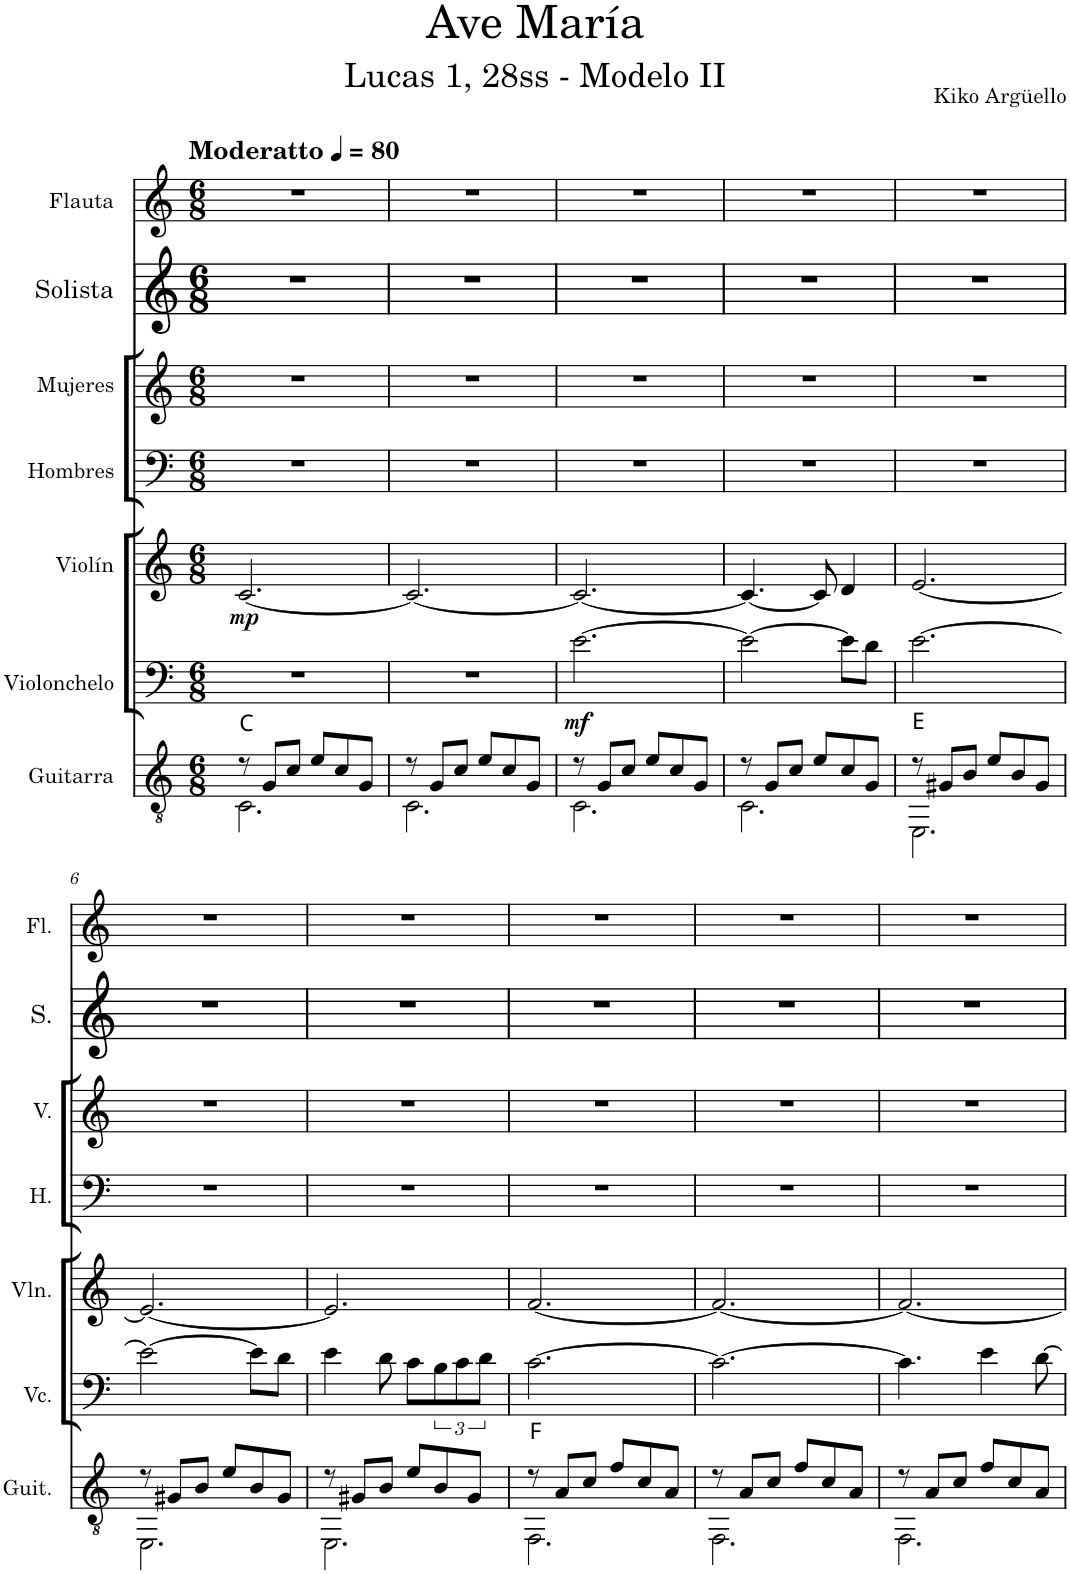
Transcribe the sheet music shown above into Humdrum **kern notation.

**kern	**harte	**kern	**dynam	**kern	**dynam	**kern	**kern	**kern	**kern
*part7	*part7	*part6	*part6	*part5	*part5	*part4	*part3	*part2	*part1
*staff7	*	*staff6	*staff6	*staff5	*staff5	*staff4	*staff3	*staff2	*staff1
*I"Guitarra	*	*I"Violonchelo	*	*I"Violín	*	*I"Hombres	*I"Mujeres	*I"Solista	*I"Flauta
*I'Guit.	*	*I'Vc.	*	*I'Vln.	*	*I'H.	*	*I'S.	*I'Fl.
*	*	*	*	*	*	*	*	*stria5	*
*clefGv2	*	*clefF4	*	*clefG2	*	*clefF4	*clefG2	*clefG2	*clefG2
*k[]	*	*k[]	*	*k[]	*	*k[]	*k[]	*k[]	*k[]
*M6/8	*	*M6/8	*	*M6/8	*	*M6/8	*M6/8	*M6/8	*M6/8
*MM80	*	*MM80	*	*MM80	*	*MM80	*MM80	*MM80	*MM80
=1	=1	=1	=1	=1	=1	=1	=1	=1	=1
*^	*	*	*	*	*	*	*	*	*
!	!	!	!	!	!	!	!	!	!	!LO:TX:a:B:t=Moderatto
!	!	!	!	!	!	!LO:DY:b	!	!	!	!
8r	2.C\	C:maj	2.r	.	[2.c/	mp	2.r	2.r	2.r	2.r
8G/L	.	.	.	.	.	.	.	.	.	.
8c/J	.	.	.	.	.	.	.	.	.	.
8e/L	.	.	.	.	.	.	.	.	.	.
8c/	.	.	.	.	.	.	.	.	.	.
8G/J	.	.	.	.	.	.	.	.	.	.
=2	=2	=2	=2	=2	=2	=2	=2	=2	=2	=2
8r	2.C\	.	2.r	.	2.c/_	.	2.r	2.r	2.r	2.r
8G/L	.	.	.	.	.	.	.	.	.	.
8c/J	.	.	.	.	.	.	.	.	.	.
8e/L	.	.	.	.	.	.	.	.	.	.
8c/	.	.	.	.	.	.	.	.	.	.
8G/J	.	.	.	.	.	.	.	.	.	.
=3	=3	=3	=3	=3	=3	=3	=3	=3	=3	=3
!	!	!	!	!LO:DY:b	!	!	!	!	!	!
8r	2.C\	.	[2.e\	mf	2.c/_	.	2.r	2.r	2.r	2.r
8G/L	.	.	.	.	.	.	.	.	.	.
8c/J	.	.	.	.	.	.	.	.	.	.
8e/L	.	.	.	.	.	.	.	.	.	.
8c/	.	.	.	.	.	.	.	.	.	.
8G/J	.	.	.	.	.	.	.	.	.	.
=4	=4	=4	=4	=4	=4	=4	=4	=4	=4	=4
8r	2.C\	.	2e\_	.	4.c/_	.	2.r	2.r	2.r	2.r
8G/L	.	.	.	.	.	.	.	.	.	.
8c/J	.	.	.	.	.	.	.	.	.	.
8e/L	.	.	.	.	8c/]	.	.	.	.	.
8c/	.	.	8e\L]	.	4d/	.	.	.	.	.
8G/J	.	.	8d\J	.	.	.	.	.	.	.
=5	=5	=5	=5	=5	=5	=5	=5	=5	=5	=5
8r	2.EE\	E:maj	[2.e\	.	[2.e/	.	2.r	2.r	2.r	2.r
8G#X/L	.	.	.	.	.	.	.	.	.	.
8B/J	.	.	.	.	.	.	.	.	.	.
8e/L	.	.	.	.	.	.	.	.	.	.
8B/	.	.	.	.	.	.	.	.	.	.
8G#/J	.	.	.	.	.	.	.	.	.	.
!!LO:LB:g=z
=6	=6	=6	=6	=6	=6	=6	=6	=6	=6	=6
8r	2.EE\	.	2e\_	.	2.e/_	.	2.r	2.r	2.r	2.r
8G#X/L	.	.	.	.	.	.	.	.	.	.
8B/J	.	.	.	.	.	.	.	.	.	.
8e/L	.	.	.	.	.	.	.	.	.	.
8B/	.	.	8e\L]	.	.	.	.	.	.	.
8G#/J	.	.	8d\J	.	.	.	.	.	.	.
=7	=7	=7	=7	=7	=7	=7	=7	=7	=7	=7
8r	2.EE\	.	4e\	.	2.e/]	.	2.r	2.r	2.r	2.r
8G#X/L	.	.	.	.	.	.	.	.	.	.
8B/J	.	.	8d\	.	.	.	.	.	.	.
8e/L	.	.	8c\L	.	.	.	.	.	.	.
8B/	.	.	12B\	.	.	.	.	.	.	.
.	.	.	12c\	.	.	.	.	.	.	.
8G#/J	.	.	.	.	.	.	.	.	.	.
.	.	.	12d\J	.	.	.	.	.	.	.
=8	=8	=8	=8	=8	=8	=8	=8	=8	=8	=8
8r	2.FF\	F:maj	[2.c\	.	[2.f/	.	2.r	2.r	2.r	2.r
8A/L	.	.	.	.	.	.	.	.	.	.
8c/J	.	.	.	.	.	.	.	.	.	.
8f/L	.	.	.	.	.	.	.	.	.	.
8c/	.	.	.	.	.	.	.	.	.	.
8A/J	.	.	.	.	.	.	.	.	.	.
=9	=9	=9	=9	=9	=9	=9	=9	=9	=9	=9
8r	2.FF\	.	2.c\_	.	2.f/_	.	2.r	2.r	2.r	2.r
8A/L	.	.	.	.	.	.	.	.	.	.
8c/J	.	.	.	.	.	.	.	.	.	.
8f/L	.	.	.	.	.	.	.	.	.	.
8c/	.	.	.	.	.	.	.	.	.	.
8A/J	.	.	.	.	.	.	.	.	.	.
=10	=10	=10	=10	=10	=10	=10	=10	=10	=10	=10
8r	2.FF\	.	4.c\]	.	2.f/_	.	2.r	2.r	2.r	2.r
8A/L	.	.	.	.	.	.	.	.	.	.
8c/J	.	.	.	.	.	.	.	.	.	.
8f/L	.	.	4e\	.	.	.	.	.	.	.
8c/	.	.	.	.	.	.	.	.	.	.
8A/J	.	.	[8d\	.	.	.	.	.	.	.
*v	*v	*	*	*	*	*	*	*	*	*
=	=	=	=	=	=	=	=	=	=
*-	*-	*-	*-	*-	*-	*-	*-	*-	*-
